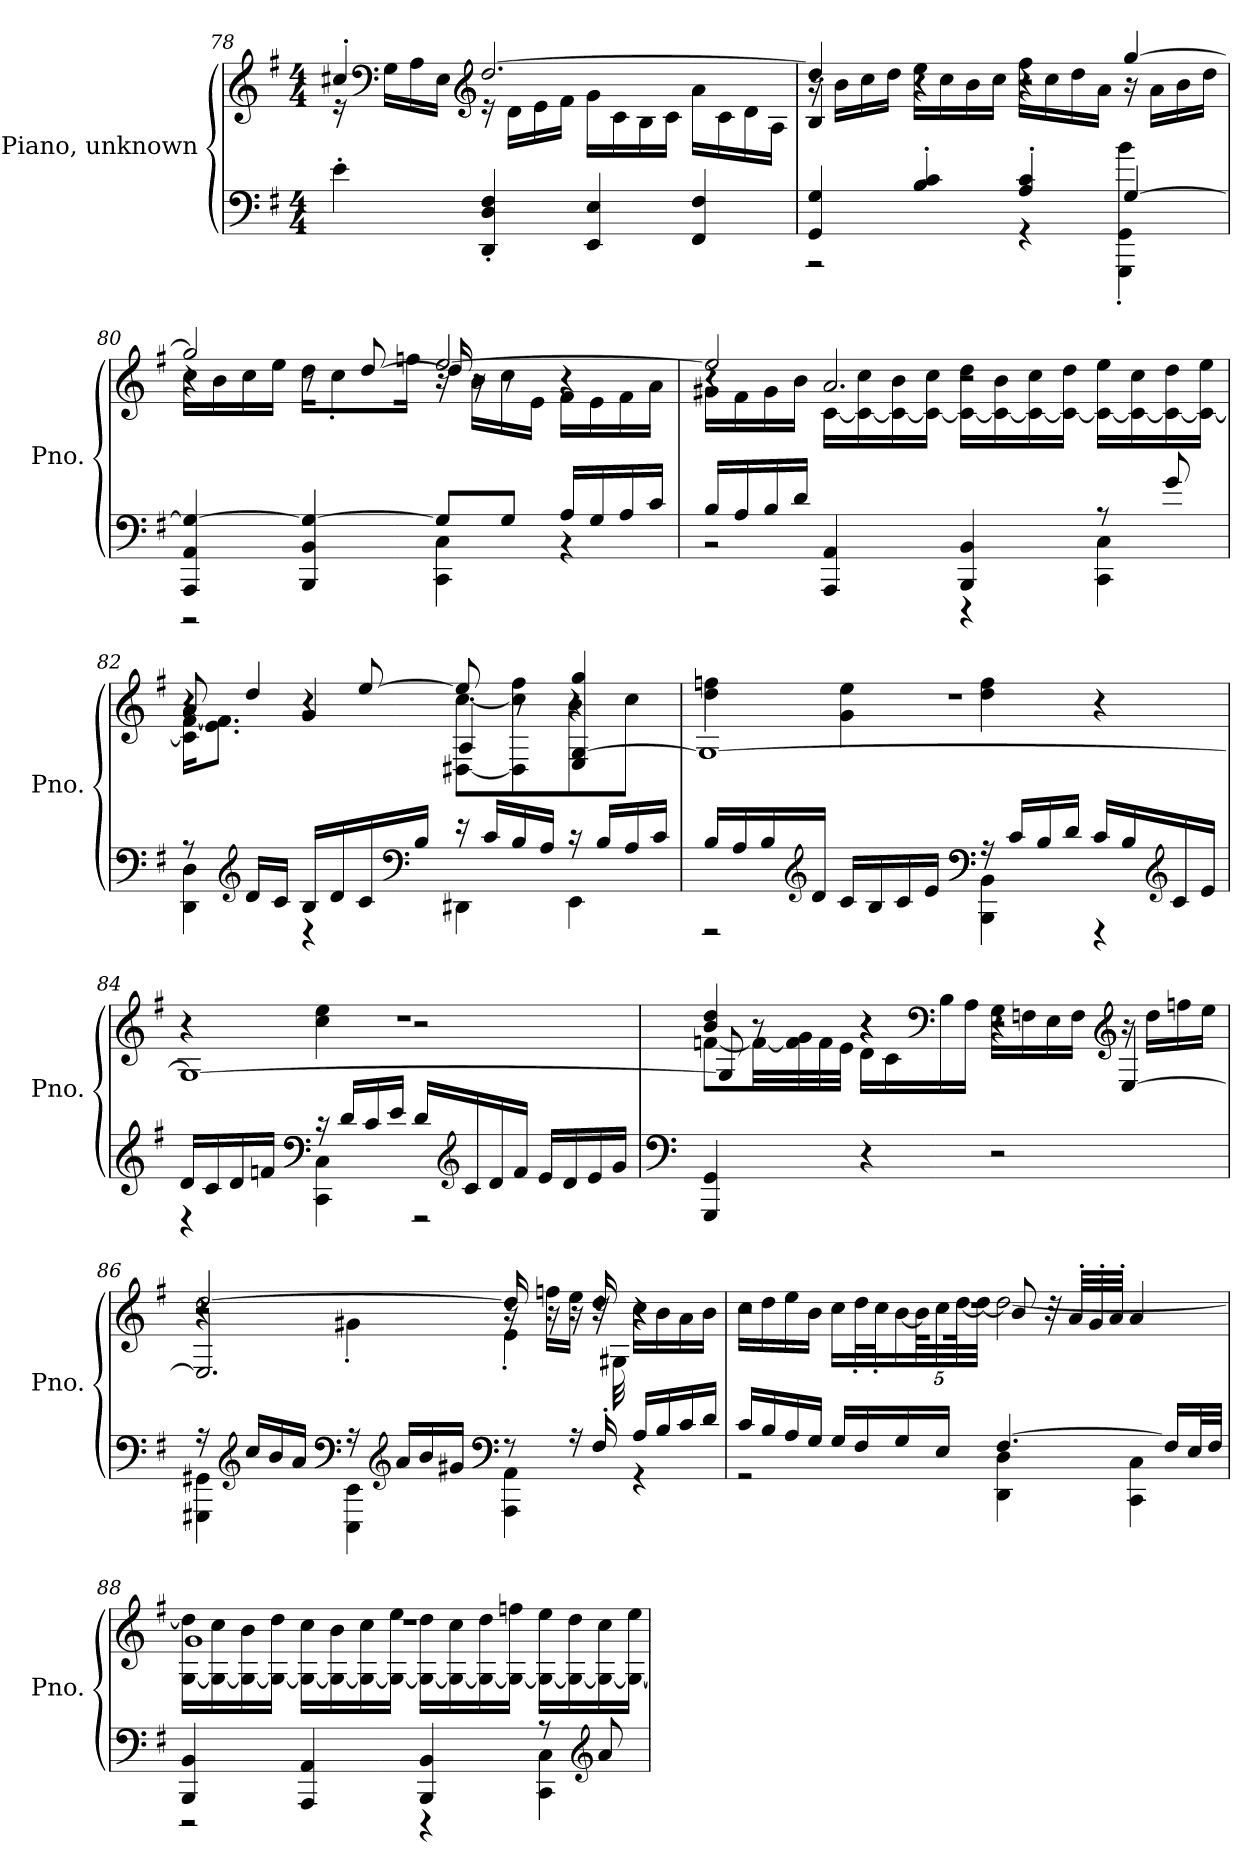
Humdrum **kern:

**kern	**kern
*part1	*part1
*staff2	*staff1
*I"Piano, unknown	*
*I'Pno.	*
*clefF4	*clefG2
*k[f#]	*k[f#]
*M4/4	*M4/4
=78	=78
*	*^
4e'\	4cc#X'/	16r
*	*clefF4	*
.	.	16G\LL
.	.	16A\
.	.	16E\JJ
*	*clefG2	*
4DD/' 4D/' 4F#/'	[2.dd/	16r
.	.	16d\LL
.	.	16e\
.	.	16f#\JJ
4EE/ 4E/	.	16g\LL
.	.	16c\
.	.	16B\
.	.	16c\JJ
4FF#/ 4F#/	.	16a\LL
.	.	16c\
.	.	16d\
.	.	16A\JJ
!!LO:LB:g=z
=79	=79	=79
*^	*	*^
4GG/ 4G/	2r	4dd/]	16r	4B'/
.	.	.	16b\LL	.
.	.	.	16cc\	.
.	.	.	16dd\JJ	.
4B/' 4c/'	.	4r	16ee\LL	4r
.	.	.	16cc\	.
.	.	.	16b\	.
.	.	.	16cc\JJ	.
4A/' 4c/'	4r	4r	16ff#\LL	2r
.	.	.	16cc\	.
.	.	.	16dd\	.
.	.	.	16a\JJ	.
[4G/	4GGG\' 4GG\' 4b\'	[4gg/	16r	.
.	.	.	16a\LL	.
.	.	.	16b\	.
.	.	.	16dd\JJ	.
=80	=80	=80	=80	=80
4AAA/ 4AA/ 4G/_	2r	2gg/]	16cc\LL	4r
.	.	.	16b\	.
.	.	.	16cc\	.
.	.	.	16ee\JJ	.
4BBB/ 4BB/ 4G/_	.	.	16dd\KL	8r
.	.	.	8cc'\	.
.	.	.	.	[8dd/
.	.	.	16ffn\Jk	.
8G/L]	4CC\ 4C\	[2ee/	16r	16dd/]
.	.	.	16b\LL	16r
8G/J	.	.	16cc\	8r
.	.	.	16e\JJ	.
16A/LL	4r	.	16f#\LL	4r
16G/	.	.	16e\	.
16A/	.	.	16f#\	.
16c/JJ	.	.	16a\JJ	.
!!LO:LB:g=z	!!	!!
=81	=81	=81	=81	=81
16B/LL	2r	2ee/]	16g#X\LL	4r
16A/	.	.	16f#\	.
16B/	.	.	16g#\	.
16d/JJ	.	.	16b\JJ	.
4AAA/ 4AA/	.	.	[16c\LL	2.a/
.	.	.	16c\_ 16cc\	.
.	.	.	16c\_ 16b\	.
.	.	.	16c\_ 16cc\JJ	.
4BBB/ 4BB/	4r	2r	16c\_ 16dd\LL	.
.	.	.	16c\_ 16b\	.
.	.	.	16c\_ 16cc\	.
.	.	.	16c\_ 16dd\JJ	.
8r	4CC\ 4C\	.	16c\_ 16ee\LL	.
.	.	.	16c\_ 16cc\	.
8g/	.	.	16c\_ 16dd\	.
.	.	.	16c\_ 16ee\JJ	.
=82	=82	=82	=82	=82
8r	4DD\ 4D\	8a/	16c\] [16f#\KL	4r
.	.	.	8.e\ 8.f#\]J	.
*clefG2	*	*	*	*
16d/LL	.	4dd/	.	.
16c/JJ	.	.	.	.
16B/LL	4r	.	4r	4g/
16d/	.	.	.	.
16c/	.	[8ee/	.	.
*clefF4	*	*	*	*
16B/JJ	.	.	.	.
16r	4DD#X\	8ee/]	[8D#X\ [8cc\L	4A'/
16c/LL	.	.	.	.
16B/	.	8r	8D#\] 8cc\] 8ff#\	.
16A/JJ	.	.	.	.
16r	4EE\	4r	8b\	4E/ [4G/ 4gg/
16B/LL	.	.	.	.
16A/	.	.	8cc\J	.
16c/JJ	.	.	.	.
!!LO:LB:g=z	!!	!!
=83	=83	=83	=83	=83
16B/LL	2r	1r	4dd\ 4ffn\	1G_
16A/	.	.	.	.
16B/	.	.	.	.
*clefG2	*	*	*	*
16d/JJ	.	.	.	.
16c/LL	.	.	4g\ 4ee\	.
16B/	.	.	.	.
16c/	.	.	.	.
16e/JJ	.	.	.	.
*clefF4	*	*	*	*
16r	4BBB\ 4BB\	.	4dd\ 4ff\	.
16c/LL	.	.	.	.
16B/	.	.	.	.
16d/JJ	.	.	.	.
16c/LL	4r	.	4r	.
16B/	.	.	.	.
*clefG2	*	*	*	*
16c/	.	.	.	.
16e/JJ	.	.	.	.
=84	=84	=84	=84	=84
16d/LL	4r	1r	4r	1G_
16c/	.	.	.	.
16d/	.	.	.	.
16fn/JJ	.	.	.	.
*clefF4	*	*	*	*
16r	4CC\ 4C\	.	4cc\ 4ee\	.
16d/LL	.	.	.	.
16c/	.	.	.	.
16e/JJ	.	.	.	.
16d/LL	2r	.	2r	.
*clefG2	*	*	*	*
16c/	.	.	.	.
16d/	.	.	.	.
16f/JJ	.	.	.	.
16e/LL	.	.	.	.
16d/	.	.	.	.
16e/	.	.	.	.
16g/JJ	.	.	.	.
*v	*v	*	*	*
!!LO:PB:g=z	!!	!!
=85	=85	=85	=85
*clefF4	*	*	*
4GGG/ 4GG/	4b/ 4dd/	[8fn\L	8G/]
.	.	32f\LL_	8r
.	.	32f\] 32g\	.
.	.	32f\	.
.	.	32e\JJJ	.
4r	4r	16d\LL	4r
.	.	16c\	.
*	*clefF4	*	*
.	.	16B\	.
.	.	16A\JJ	.
2r	4r	16G\LL	2r
.	.	16Fn\	.
.	.	16E\	.
.	.	16F\JJ	.
*	*clefG2	*	*
.	[4E/	16r	.
.	.	16dd\LL	.
.	.	16ffn\	.
.	.	16ee\JJ	.
!!LO:LB:g=z
=86	=86	=86	=86
*^	*	*	*^
16r	4GGG#X\ 4GG#X\	2.E/]	4r	[2dd/	2r
*clefG2	*	*	*	*	*
16cc/LL	.	.	.	.	.
16b/	.	.	.	.	.
16a/JJ	.	.	.	.	.
*clefF4	*	*	*	*	*
16r	4EEE\ 4EE\	.	4g#X'\	.	.
*clefG2	*	*	*	*	*
16a/LL	.	.	.	.	.
16b/	.	.	.	.	.
16g#X/JJ	.	.	.	.	.
*clefF4	*	*	*	*	*
8r	4AAA\ 4AA\	.	16r	16dd/]	4e'\
.	.	.	16ffn\LL	16r	.
16r	.	.	16ee\JJ	16r	.
16F#'/	.	.	32r	16dd/	.
.	.	.	32G#X\	.	.
16A/LL	4r	4r	16cc\LL	4r	4r
16B/	.	.	16b\	.	.
16c/	.	.	16a\	.	.
16d/JJ	.	.	16b\JJ	.	.
*	*	*	*	*v	*v
!!LO:LB:g=z
=87	=87	=87	=87	=87
16c/LL	2r	1r	16cc\LL	2r
16B/	.	.	16dd\	.
16A/	.	.	16ee\	.
16G/JJ	.	.	16b\JJ	.
16G/LL	.	.	16cc\LL	.
16F#/	.	.	32dd'\L	.
.	.	.	32cc'\J	.
*	*	*	*Xbrackettup	*
16G/	.	.	[20b\	.
.	.	.	80b\KL]	.
16E/JJ	.	.	40cc\	.
.	.	.	[80dd\K	.
.	.	.	40dd\JJJ_	.
[4.F#/	4DD\ 4D\	.	2dd\_	8b/
.	.	.	.	32r
.	.	.	.	32a'/LLL
.	.	.	.	32g'/
.	.	.	.	32a'/JJJ
.	4CC\ 4C\	.	.	4a/
16F#/LL]	.	.	.	.
32E/L	.	.	.	.
32F#/JJJ	.	.	.	.
!!LO:LB:g=z	!!	!!
=88	=88	=88	=88	=88
4BBB/ 4BB/	2r	1r	[16G\ 16dd\]LL	1g
.	.	.	16G\_ 16cc\	.
.	.	.	16G\_ 16b\	.
.	.	.	16G\_ 16dd\JJ	.
4AAA/ 4AA/	.	.	16G\_ 16cc\LL	.
.	.	.	16G\_ 16b\	.
.	.	.	16G\_ 16cc\	.
.	.	.	16G\_ 16ee\JJ	.
4BBB/ 4BB/	4r	.	16G\_ 16dd\LL	.
.	.	.	16G\_ 16cc\	.
.	.	.	16G\_ 16dd\	.
.	.	.	16G\_ 16ffn\JJ	.
8r	4CC\ 4C\	.	16G\_ 16ee\LL	.
.	.	.	16G\_ 16dd\	.
*clefG2	*	*	*	*
8a/	.	.	16G\_ 16cc\	.
.	.	.	16G\_ 16ee\JJ	.
*v	*v	*	*	*
*	*v	*v	*v
=	=
*-	*-
